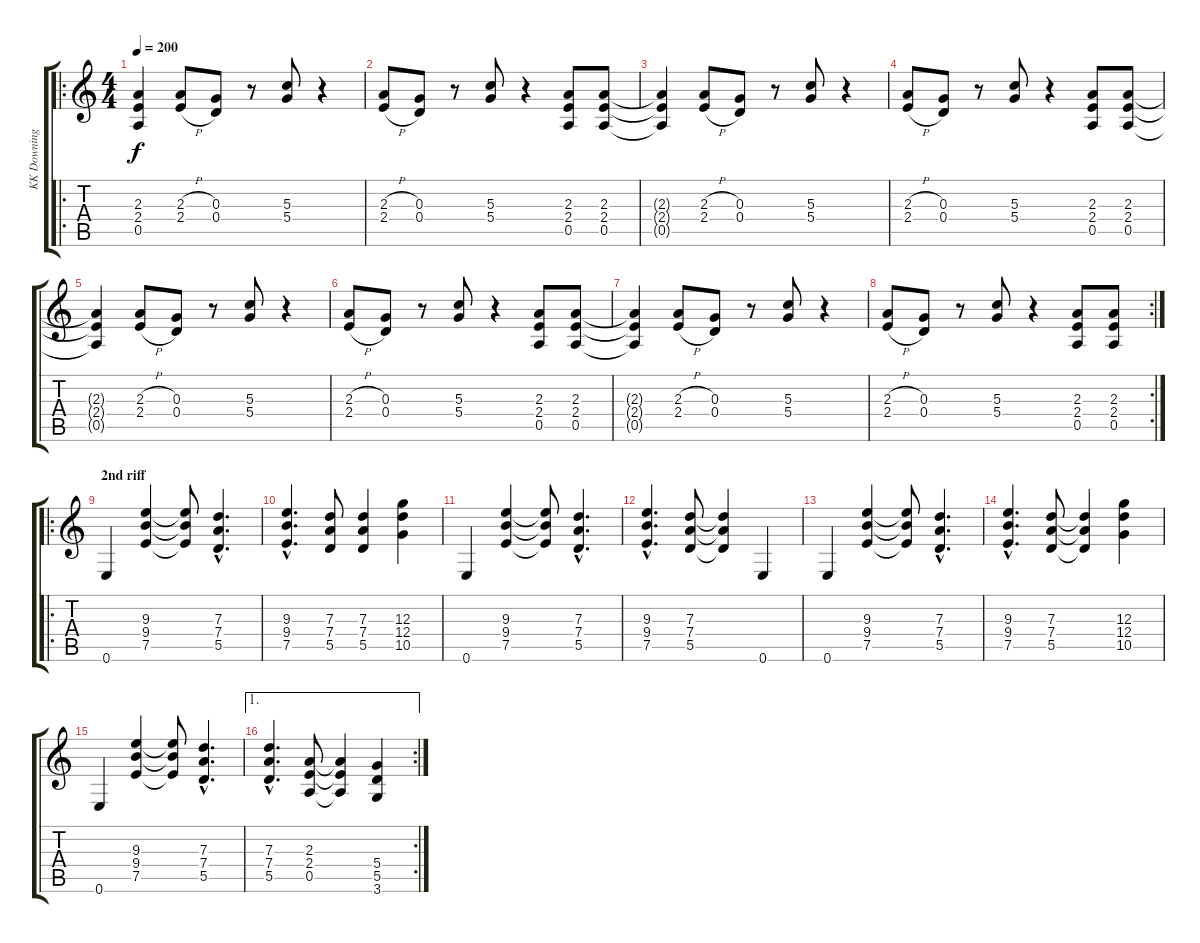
\track ("KK Downing" "KK Downing") {instrument overdrivenguitar}
\staff {score tabs}
\tuning (E4 B3 G3 D3 A2 E2) {hide}
\ro
\ts (4 4)
\tempo 200
\clef g2
\ks c
(2.3{t} 2.4{t} 0.5{t}).4{dy f} (2.3{h} 2.4{h}).8 (0.3 0.4).8 r.8 (5.3 5.4).8 r.4 |
(2.3{h} 2.4{h}).8 (0.3 0.4).8 r.8 (5.3 5.4).8 r.4 (2.3 2.4 0.5).8 (2.3 2.4 0.5).8 |
(2.3{t} 2.4{t} 0.5{t}).4 (2.3{h} 2.4{h}).8 (0.3 0.4).8 r.8 (5.3 5.4).8 r.4 |
(2.3{h} 2.4{h}).8 (0.3 0.4).8 r.8 (5.3 5.4).8 r.4 (2.3 2.4 0.5).8 (2.3 2.4 0.5).8 |
(2.3{t} 2.4{t} 0.5{t}).4 (2.3{h} 2.4{h}).8 (0.3 0.4).8 r.8 (5.3 5.4).8 r.4 |
(2.3{h} 2.4{h}).8 (0.3 0.4).8 r.8 (5.3 5.4).8 r.4 (2.3 2.4 0.5).8 (2.3 2.4 0.5).8 |
(2.3{t} 2.4{t} 0.5{t}).4 (2.3{h} 2.4{h}).8 (0.3 0.4).8 r.8 (5.3 5.4).8 r.4 |
\rc 2
(2.3{h} 2.4{h}).8 (0.3 0.4).8 r.8 (5.3 5.4).8 r.4 (2.3 2.4 0.5).8 (2.3 2.4 0.5).8 |
\ro
\section ("" "2nd riff")
0.6.4 (9.3 9.4 7.5).4 (9.3{t} 9.4{t} 7.5{t}).8 (7.3{hac} 7.4{hac} 5.5{hac}).4{d} |
(9.3{hac} 9.4{hac} 7.5{hac}).4{d} (7.3 7.4 5.5).8 (7.3 7.4 5.5).4 (12.3 12.4 10.5).4 |
0.6.4 (9.3 9.4 7.5).4 (9.3{t} 9.4{t} 7.5{t}).8 (7.3{hac} 7.4{hac} 5.5{hac}).4{d} |
(9.3{hac} 9.4{hac} 7.5{hac}).4{d} (7.3 7.4 5.5).8 (7.3{t} 7.4{t} 5.5{t}).4 0.6.4 |
0.6.4 (9.3 9.4 7.5).4 (9.3{t} 9.4{t} 7.5{t}).8 (7.3{hac} 7.4{hac} 5.5{hac}).4{d} |
(9.3{hac} 9.4{hac} 7.5{hac}).4{d} (7.3 7.4 5.5).8 (7.3{t} 7.4{t} 5.5{t}).4 (12.3 12.4 10.5).4 |
0.6.4 (9.3 9.4 7.5).4 (9.3{t} 9.4{t} 7.5{t}).8 (7.3{hac} 7.4{hac} 5.5{hac}).4{d} |
\ae 1
\rc 2
(7.3{hac} 7.4{hac} 5.5{hac}).4{d} (2.3 2.4 0.5).8 (2.3{t} 2.4{t} 0.5{t}).4 (5.4 5.5 3.6).4
